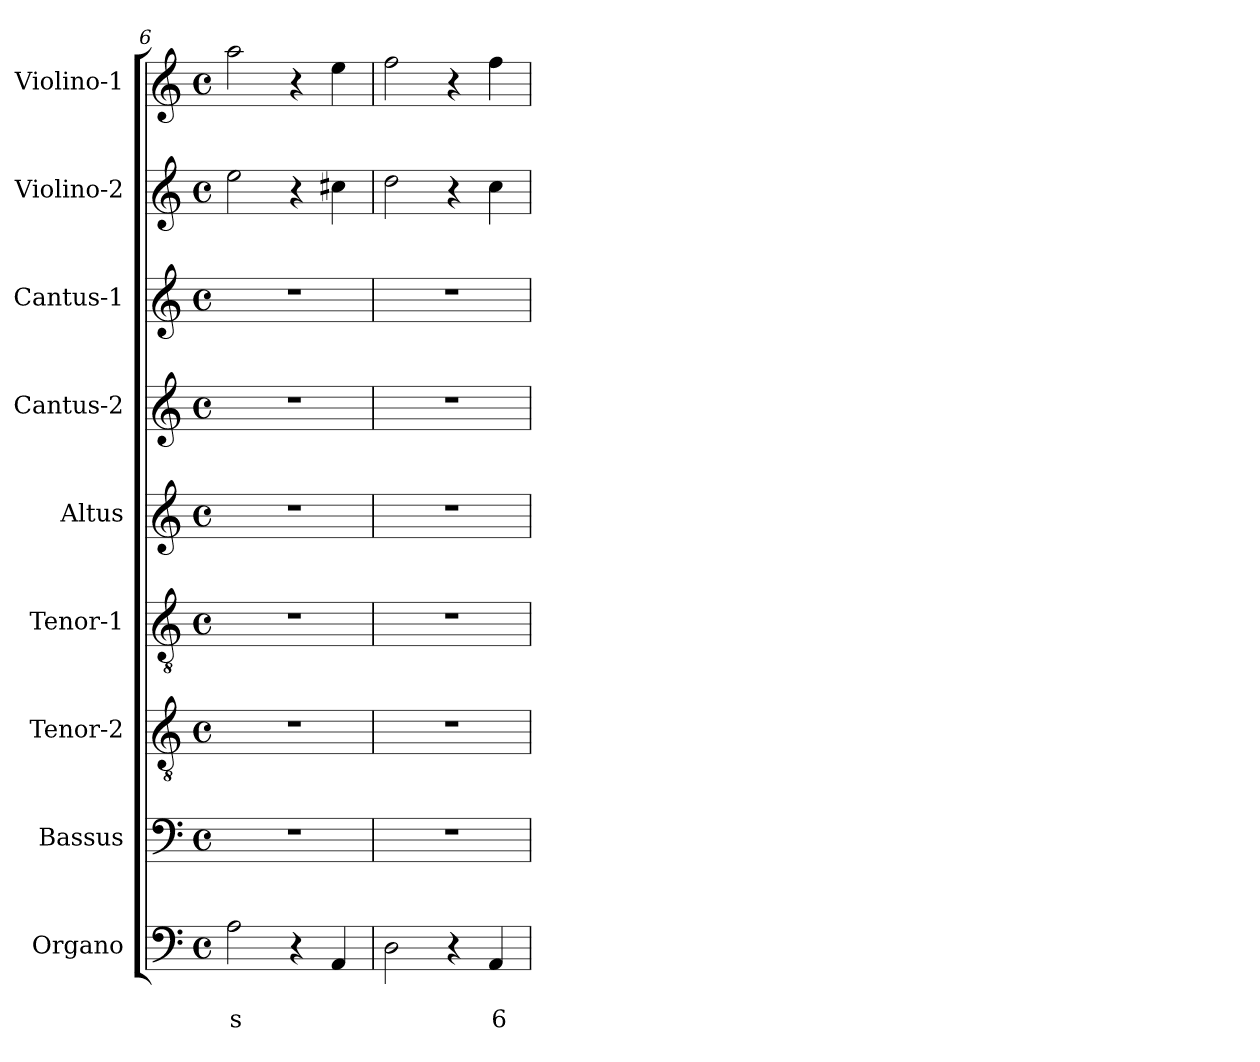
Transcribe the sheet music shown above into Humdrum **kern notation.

**kern	**text	**text	**kern	**kern	**kern	**kern	**kern	**kern	**kern	**kern
*part9	*part9	*part9	*part8	*part7	*part6	*part5	*part4	*part3	*part2	*part1
*staff9	*staff9	*staff9	*staff8	*staff7	*staff6	*staff5	*staff4	*staff3	*staff2	*staff1
*I"Organo	*	*	*I"Bassus	*I"Tenor-2	*I"Tenor-1	*I"Altus	*I"Cantus-2	*I"Cantus-1	*I"Violino-2	*I"Violino-1
*I'Og	*	*	*I'B	*I'T2	*I'T1	*I'A	*I'C2	*I'C1	*I'V2	*I'V1
*clefF4	*	*	*clefF4	*clefGv2	*clefGv2	*clefG2	*clefG2	*clefG2	*clefG2	*clefG2
*k[]	*	*	*k[]	*k[]	*k[]	*k[]	*k[]	*k[]	*k[]	*k[]
*C:	*	*	*C:	*C:	*C:	*C:	*C:	*C:	*C:	*C:
*M4/4	*	*	*M4/4	*M4/4	*M4/4	*M4/4	*M4/4	*M4/4	*M4/4	*M4/4
*met(c)	*	*	*met(c)	*met(c)	*met(c)	*met(c)	*met(c)	*met(c)	*met(c)	*met(c)
=6	=6	=6	=6	=6	=6	=6	=6	=6	=6	=6
!	!	!LO:LY:b	!	!	!	!	!	!	!	!
2A\	.	s	1r	1r	1r	1r	1r	1r	2ee\	2aa\
4r	.	.	.	.	.	.	.	.	4r	4r
4AA/	.	.	.	.	.	.	.	.	4cc#X\	4ee\
=7	=7	=7	=7	=7	=7	=7	=7	=7	=7	=7
2D\	.	.	1r	1r	1r	1r	1r	1r	2dd\	2ff\
4r	.	.	.	.	.	.	.	.	4r	4r
!	!	!LO:LY:b	!	!	!	!	!	!	!	!
4AA/	.	6	.	.	.	.	.	.	4cc\	4ff\
=	=	=	=	=	=	=	=	=	=	=
*-	*-	*-	*-	*-	*-	*-	*-	*-	*-	*-
